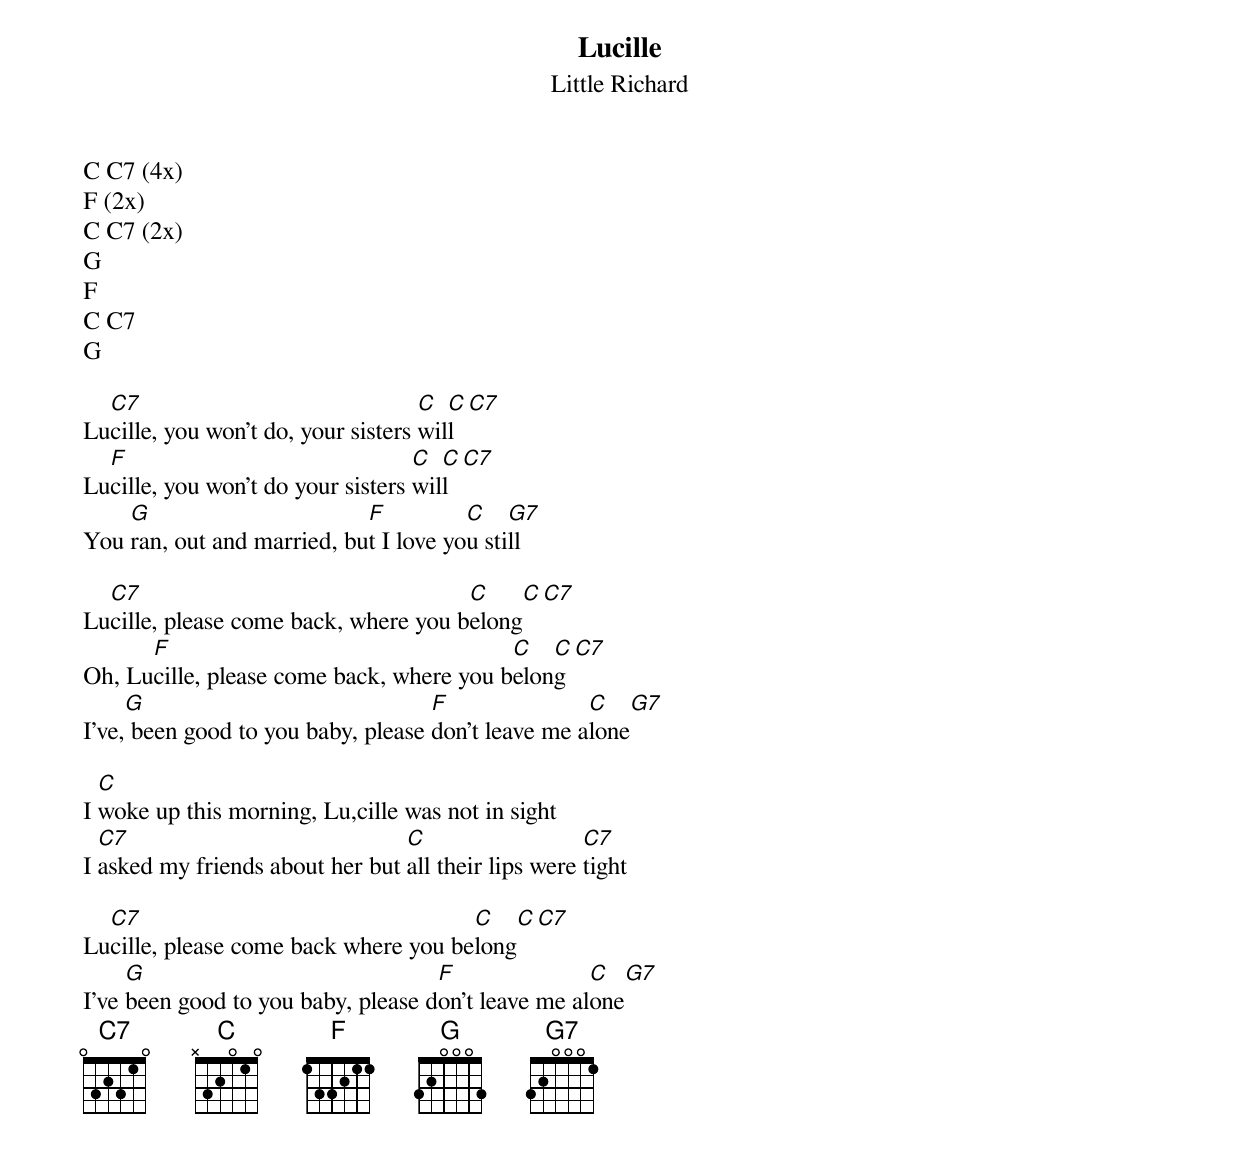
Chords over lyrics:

Lucille
Little Richard

C C7 (4x)
F (2x)
C C7 (2x)
G
F
C C7
G

  C7                                C  C C7
Lucille, you won't do, your sisters will
  F                                C  C C7
Lucille, you won't do your sisters will
    G                       F          C    G7
You ran, out and married, but I love you still

  C7                                  C    C C7
Lucille, please come back, where you belong
      F                                   C   C C7
Oh, Lucille, please come back, where you belong
     G                              F               C    G7
I've, been good to you baby, please don't leave me alone

  C
I woke up this morning, Lu,cille was not in sight
  C7                             C                   C7
I asked my friends about her but all their lips were tight

  C7                                  C   C C7
Lucille, please come back where you belong
     G                              F               C    G7
I've been good to you baby, please don't leave me alone
